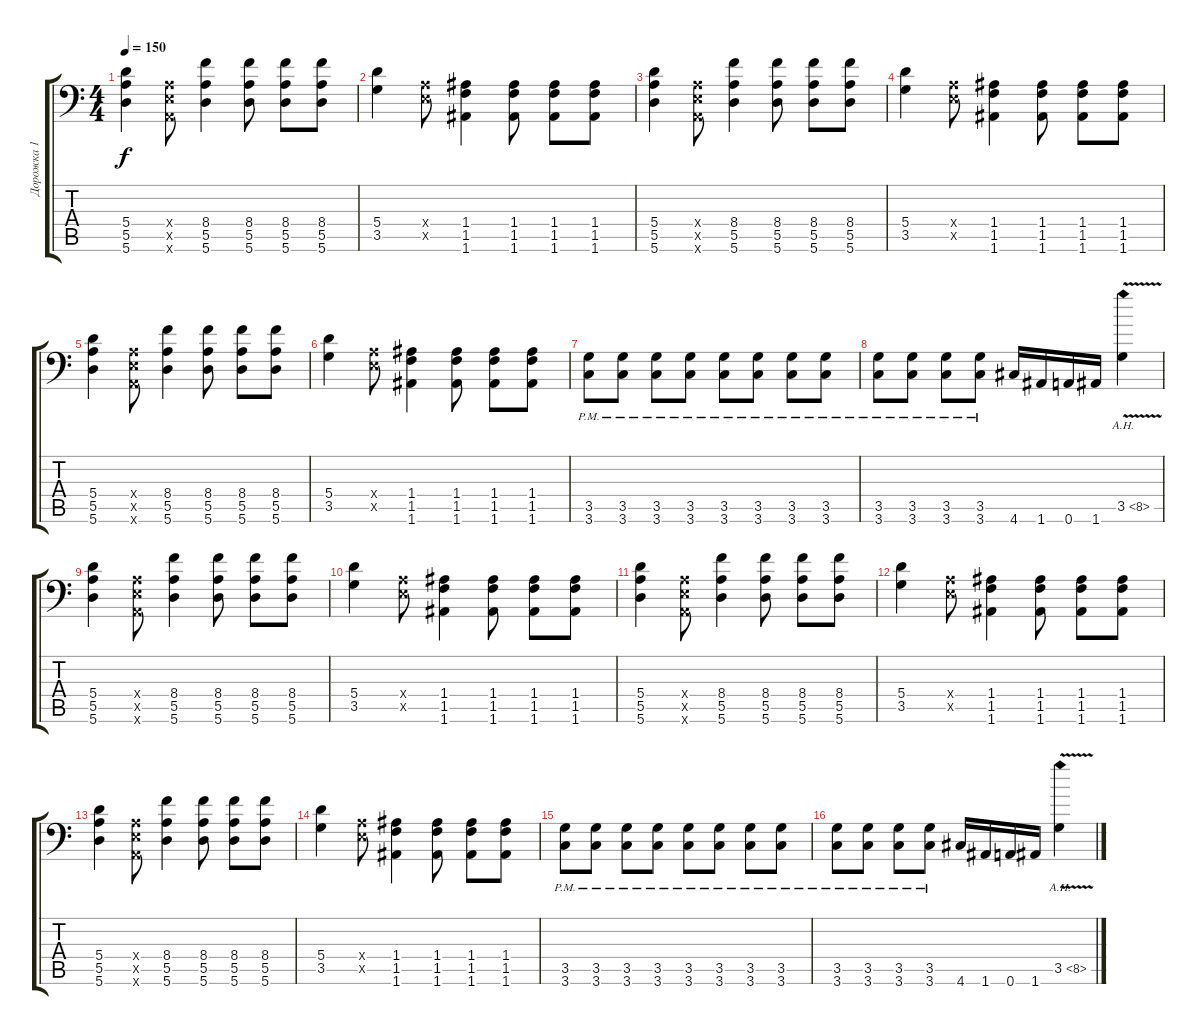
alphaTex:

\track ("Дорожка 1" "Дорожка 1") {instrument distortionguitar}
\staff {score tabs}
\tuning (B3 Gb3 D3 A2 E2 A1) {hide}
\ts (4 4)
\tempo 150
\clef f4
\ks c
(5.4 5.5 5.6).4{dy f} (0.4{x} 0.5{x} 0.6{x}).8 (8.4 5.5 5.6).4 (8.4 5.5 5.6).8 (8.4 5.5 5.6).8 (8.4 5.5 5.6).8 |
(5.4 3.5).4 (0.4{x} 0.5{x}).8 (1.4 1.5 1.6).4 (1.4 1.5 1.6).8 (1.4 1.5 1.6).8 (1.4 1.5 1.6).8 |
(5.4 5.5 5.6).4 (0.4{x} 0.5{x} 0.6{x}).8 (8.4 5.5 5.6).4 (8.4 5.5 5.6).8 (8.4 5.5 5.6).8 (8.4 5.5 5.6).8 |
(5.4 3.5).4 (0.4{x} 0.5{x}).8 (1.4 1.5 1.6).4 (1.4 1.5 1.6).8 (1.4 1.5 1.6).8 (1.4 1.5 1.6).8 |
(5.4 5.5 5.6).4 (0.4{x} 0.5{x} 0.6{x}).8 (8.4 5.5 5.6).4 (8.4 5.5 5.6).8 (8.4 5.5 5.6).8 (8.4 5.5 5.6).8 |
(5.4 3.5).4 (0.4{x} 0.5{x}).8 (1.4 1.5 1.6).4 (1.4 1.5 1.6).8 (1.4 1.5 1.6).8 (1.4 1.5 1.6).8 |
(3.5{pm} 3.6{pm}).8 (3.5{pm} 3.6{pm}).8 (3.5{pm} 3.6{pm}).8 (3.5{pm} 3.6{pm}).8 (3.5{pm} 3.6{pm}).8 (3.5{pm} 3.6{pm}).8 (3.5{pm} 3.6{pm}).8 (3.5{pm} 3.6{pm}).8 |
(3.5{pm} 3.6{pm}).8 (3.5{pm} 3.6{pm}).8 (3.5{pm} 3.6{pm}).8 (3.5{pm} 3.6{pm}).8 4.6.16 1.6.16 0.6.16 1.6.16 3.5{ah 5 v}.4 |
(5.4 5.5 5.6).4 (0.4{x} 0.5{x} 0.6{x}).8 (8.4 5.5 5.6).4 (8.4 5.5 5.6).8 (8.4 5.5 5.6).8 (8.4 5.5 5.6).8 |
(5.4 3.5).4 (0.4{x} 0.5{x}).8 (1.4 1.5 1.6).4 (1.4 1.5 1.6).8 (1.4 1.5 1.6).8 (1.4 1.5 1.6).8 |
(5.4 5.5 5.6).4 (0.4{x} 0.5{x} 0.6{x}).8 (8.4 5.5 5.6).4 (8.4 5.5 5.6).8 (8.4 5.5 5.6).8 (8.4 5.5 5.6).8 |
(5.4 3.5).4 (0.4{x} 0.5{x}).8 (1.4 1.5 1.6).4 (1.4 1.5 1.6).8 (1.4 1.5 1.6).8 (1.4 1.5 1.6).8 |
(5.4 5.5 5.6).4 (0.4{x} 0.5{x} 0.6{x}).8 (8.4 5.5 5.6).4 (8.4 5.5 5.6).8 (8.4 5.5 5.6).8 (8.4 5.5 5.6).8 |
(5.4 3.5).4 (0.4{x} 0.5{x}).8 (1.4 1.5 1.6).4 (1.4 1.5 1.6).8 (1.4 1.5 1.6).8 (1.4 1.5 1.6).8 |
(3.5{pm} 3.6{pm}).8 (3.5{pm} 3.6{pm}).8 (3.5{pm} 3.6{pm}).8 (3.5{pm} 3.6{pm}).8 (3.5{pm} 3.6{pm}).8 (3.5{pm} 3.6{pm}).8 (3.5{pm} 3.6{pm}).8 (3.5{pm} 3.6{pm}).8 |
(3.5{pm} 3.6{pm}).8 (3.5{pm} 3.6{pm}).8 (3.5{pm} 3.6{pm}).8 (3.5{pm} 3.6{pm}).8 4.6.16 1.6.16 0.6.16 1.6.16 3.5{ah 5 v}.4
